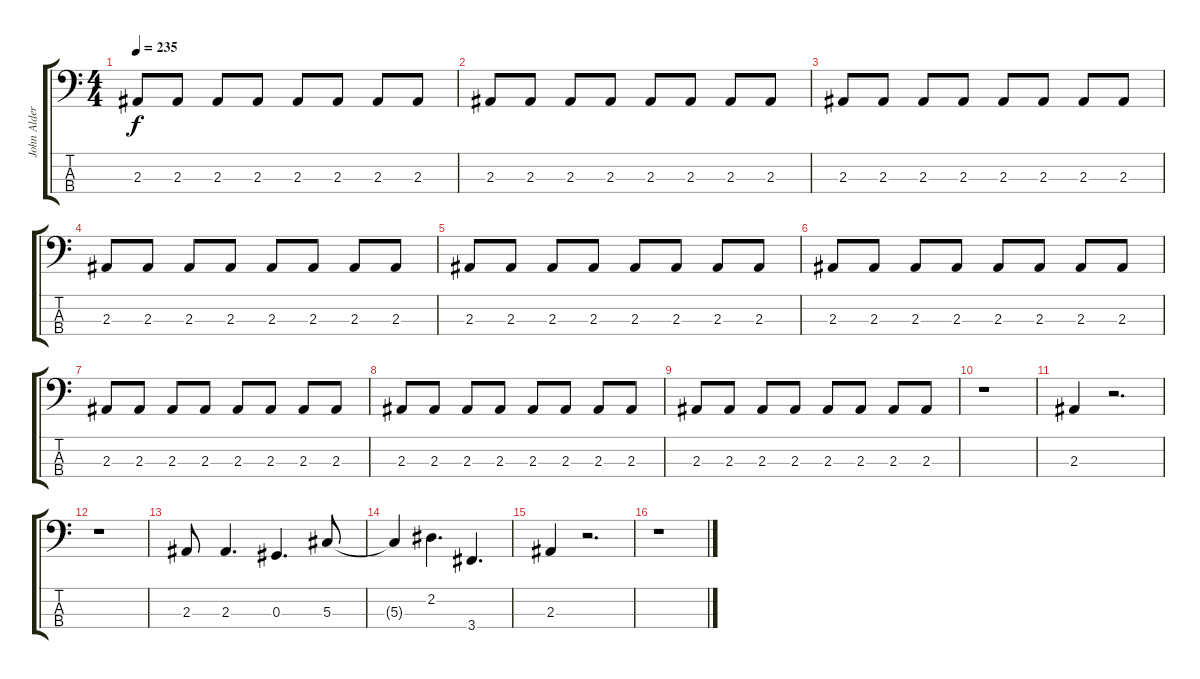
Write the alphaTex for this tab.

\track ("John Alderete" "John Alder") {instrument electricbassfinger}
\staff {score tabs}
\tuning (Gb2 Db2 Ab1 Eb1) {hide}
\ts (4 4)
\tempo 235
\clef f4
\ks c
2.3.8{dy f} 2.3.8 2.3.8 2.3.8 2.3.8 2.3.8 2.3.8 2.3.8 |
2.3.8 2.3.8 2.3.8 2.3.8 2.3.8 2.3.8 2.3.8 2.3.8 |
2.3.8 2.3.8 2.3.8 2.3.8 2.3.8 2.3.8 2.3.8 2.3.8 |
2.3.8 2.3.8 2.3.8 2.3.8 2.3.8 2.3.8 2.3.8 2.3.8 |
2.3.8 2.3.8 2.3.8 2.3.8 2.3.8 2.3.8 2.3.8 2.3.8 |
2.3.8 2.3.8 2.3.8 2.3.8 2.3.8 2.3.8 2.3.8 2.3.8 |
2.3.8 2.3.8 2.3.8 2.3.8 2.3.8 2.3.8 2.3.8 2.3.8 |
2.3.8 2.3.8 2.3.8 2.3.8 2.3.8 2.3.8 2.3.8 2.3.8 |
2.3.8 2.3.8 2.3.8 2.3.8 2.3.8 2.3.8 2.3.8 2.3.8 |
r.1 |
2.3.4 r.2{d} |
r.1 |
2.3.8 2.3.4{d} 0.3.4{d} 5.3.8 |
5.3{t}.4 2.2.4{d} 3.4.4{d} |
2.3.4 r.2{d} |
r.1
